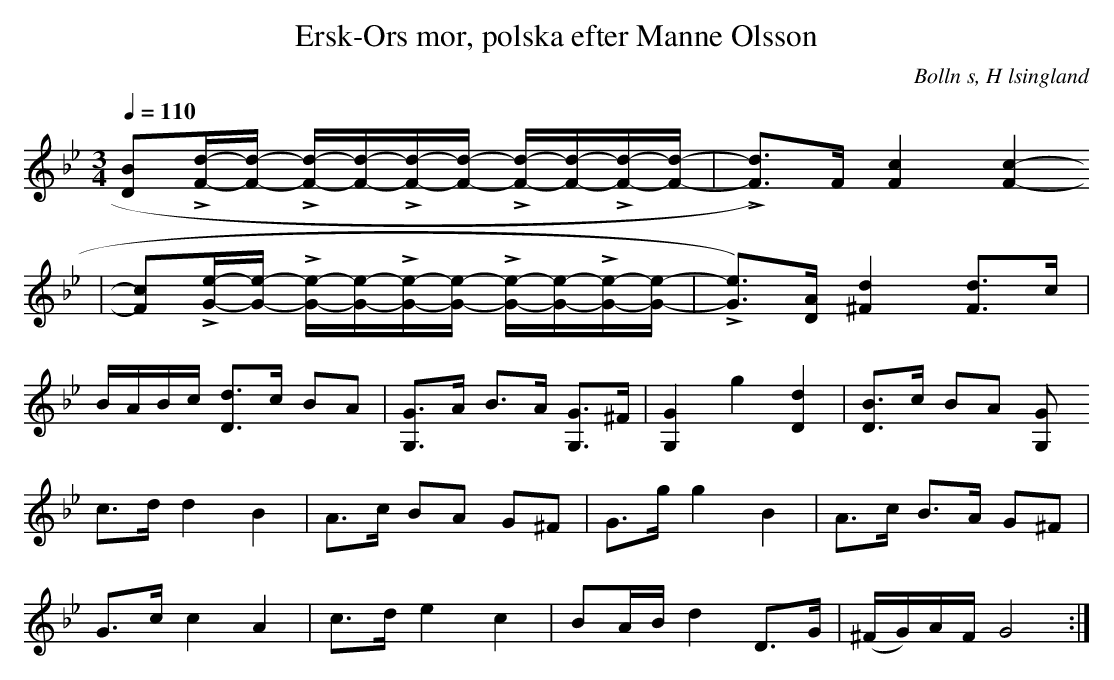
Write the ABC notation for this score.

X:1
T: Ersk-Ors mor, polska efter Manne Olsson
O:Bolln s, H lsingland
M:3/4
L:1/8
Q:1/4=110
K:Gm
[D B]L[F/d/]-[F/d/] - L[F/d/]-[F/d/]-L[F/d/]-[F/d/] - L[F/d/]-[F/d/]-L[F/d/]-[F/d/]-| L[F d])>F [-F2 c2] [F2 c2]-
|[F c]L[G/e/]-[G/e/] - L[G/e/]-[G/e/]-L[G/e/]-[G/e/] - L[G/e/]-[G/e/]-L[G/e/]-[G/e/]-| L[Ge])>[D A] [^F2 d2] [F d]>c|
B/A/B/c/ [D d]>c BA|[G, G]>A B>A [G, G]>^F|[G,2 G2] g2 [D2 d2]|[D B]>c BA [G, G]
c>d    d2       B2           | A>c    BA       G^F       | G>g    g2 B2     | A>c         B>A G^F  |
G>c    c2       A2           | c>d    e2       c2        | BA/B/  d2 D>G   | (^F/G/)A/F/ G4      :|
